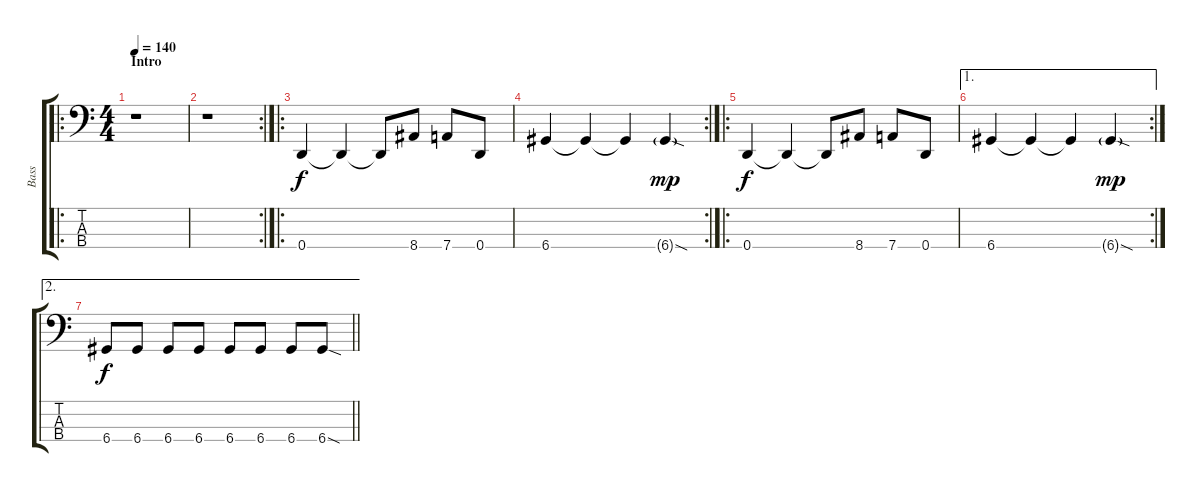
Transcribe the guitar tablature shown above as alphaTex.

\track ("Bass" "Bass") {instrument electricbassfinger}
\staff {score tabs}
\tuning (G2 D2 A1 D1) {hide}
\ro
\ts (4 4)
\section ("" "Intro")
\tempo 140
\clef f4
\ks c
r.1{dy f instrument electricbassfinger} |
\rc 2
r.1 |
\ro
0.4.4 0.4{t}.4 0.4{t}.8 8.4.8 7.4.8 0.4.8 |
\rc 2
6.4.4 6.4{t}.4 6.4{t}.4 6.4{sod g}.4{dy mp} |
\ro
0.4.4{dy f} 0.4{t}.4 0.4{t}.8 8.4.8 7.4.8 0.4.8 |
\ae 1
\rc 2
6.4.4 6.4{t}.4 6.4{t}.4 6.4{sod g}.4{dy mp} |
\ae 2
\barLineRight lightlight
6.4.8{dy f} 6.4.8 6.4.8 6.4.8 6.4.8 6.4.8 6.4.8 6.4{sod}.8
